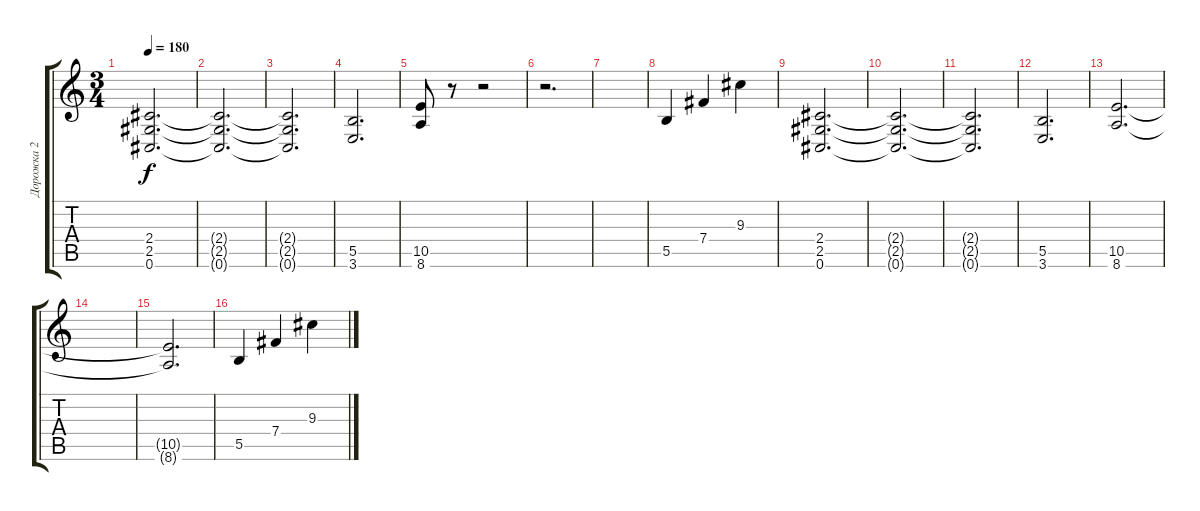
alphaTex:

\track ("Дорожка 2" "Дорожка 2") {instrument distortionguitar}
\staff {score tabs}
\tuning (Db4 Ab3 E3 B2 Gb2 Db2) {hide}
\ts (3 4)
\tempo 180
\clef g2
\ks c
(2.4 2.5 0.6).2{d dy f} |
(2.4{t} 2.5{t} 0.6{t}).2{d} |
(2.4{t} 2.5{t} 0.6{t}).2{d} |
(5.5 3.6).2{d} |
(10.5 8.6).8 r.8 r.2 |
r.2{d} |
|
5.5.4 7.4.4 9.3.4 |
(2.4 2.5 0.6).2{d} |
(2.4{t} 2.5{t} 0.6{t}).2{d} |
(2.4{t} 2.5{t} 0.6{t}).2{d} |
(5.5 3.6).2{d} |
(10.5 8.6).2{d} |
|
(10.5{t} 8.6{t}).2{d} |
5.5.4 7.4.4 9.3.4
